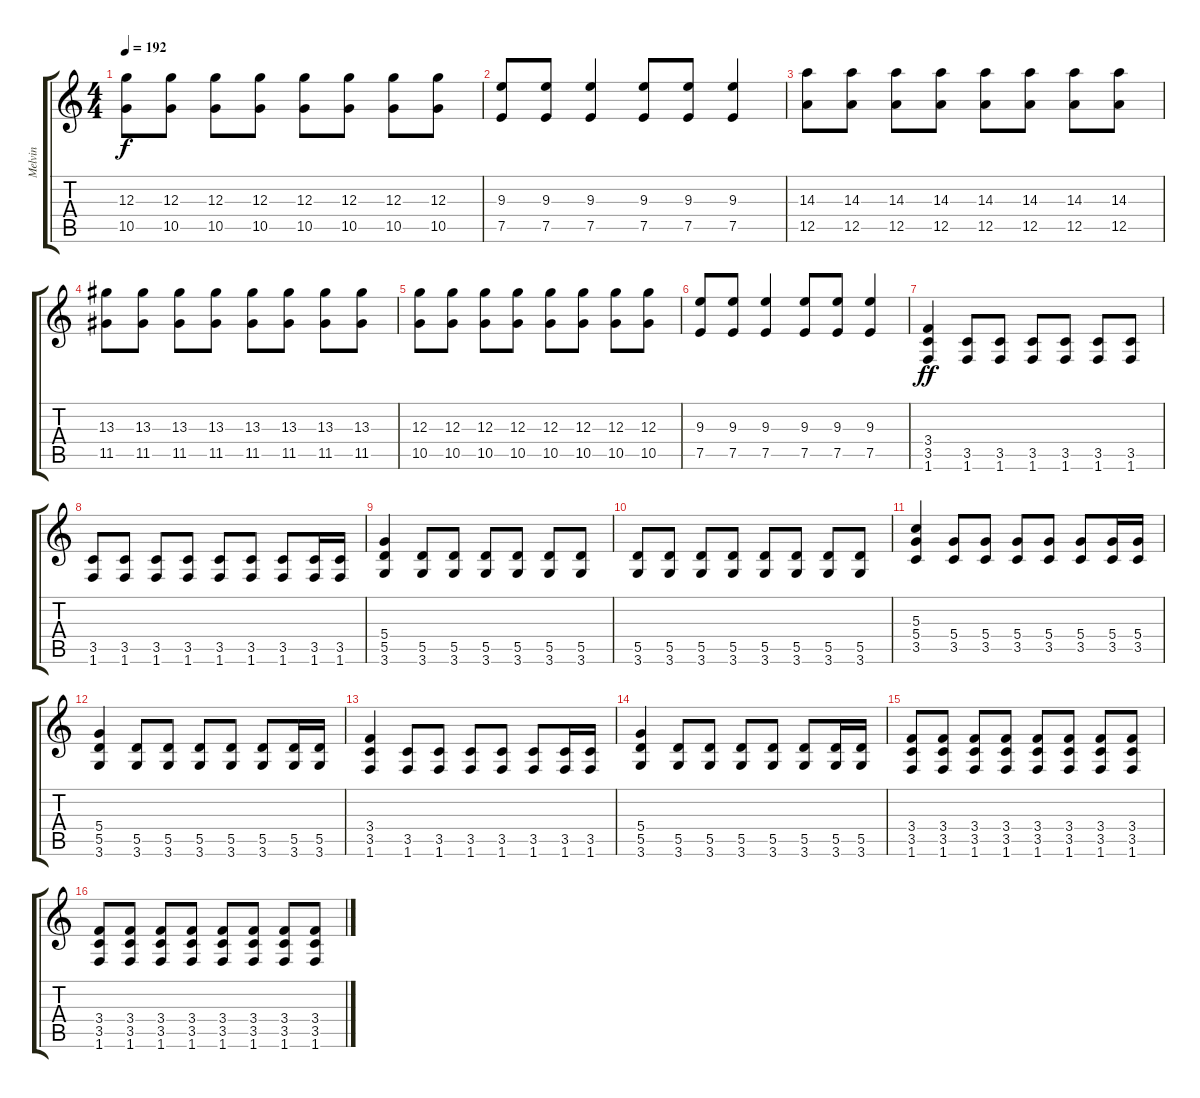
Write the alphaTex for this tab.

\track ("Melvin" "Melvin") {instrument overdrivenguitar}
\staff {score tabs}
\tuning (E4 B3 G3 D3 A2 E2) {hide}
\ts (4 4)
\tempo 192
\clef g2
\ks c
(12.3 10.5).8{dy f} (12.3 10.5).8 (12.3 10.5).8 (12.3 10.5).8 (12.3 10.5).8 (12.3 10.5).8 (12.3 10.5).8 (12.3 10.5).8 |
(9.3 7.5).8 (9.3 7.5).8 (9.3 7.5).4 (9.3 7.5).8 (9.3 7.5).8 (9.3 7.5).4 |
(14.3 12.5).8{volume 16} (14.3 12.5).8 (14.3 12.5).8 (14.3 12.5).8 (14.3 12.5).8 (14.3 12.5).8 (14.3 12.5).8 (14.3 12.5).8 |
(13.3 11.5).8 (13.3 11.5).8 (13.3 11.5).8 (13.3 11.5).8 (13.3 11.5).8 (13.3 11.5).8 (13.3 11.5).8 (13.3 11.5).8 |
(12.3 10.5).8 (12.3 10.5).8 (12.3 10.5).8 (12.3 10.5).8 (12.3 10.5).8 (12.3 10.5).8 (12.3 10.5).8 (12.3 10.5).8 |
(9.3 7.5).8 (9.3 7.5).8 (9.3 7.5).4 (9.3 7.5).8 (9.3 7.5).8 (9.3 7.5).4 |
(3.4 3.5 1.6).4{dy ff} (3.5 1.6).8 (3.5 1.6).8 (3.5 1.6).8 (3.5 1.6).8 (3.5 1.6).8 (3.5 1.6).8 |
(3.5 1.6).8 (3.5 1.6).8 (3.5 1.6).8 (3.5 1.6).8 (3.5 1.6).8 (3.5 1.6).8 (3.5 1.6).8 (3.5 1.6).16 (3.5 1.6).16 |
(5.4 5.5 3.6).4 (5.5 3.6).8 (5.5 3.6).8 (5.5 3.6).8 (5.5 3.6).8 (5.5 3.6).8 (5.5 3.6).8 |
(5.5 3.6).8 (5.5 3.6).8 (5.5 3.6).8 (5.5 3.6).8 (5.5 3.6).8 (5.5 3.6).8 (5.5 3.6).8 (5.5 3.6).8 |
(5.3 5.4 3.5).4 (5.4 3.5).8 (5.4 3.5).8 (5.4 3.5).8 (5.4 3.5).8 (5.4 3.5).8 (5.4 3.5).16 (5.4 3.5).16 |
(5.4 5.5 3.6).4 (5.5 3.6).8 (5.5 3.6).8 (5.5 3.6).8 (5.5 3.6).8 (5.5 3.6).8 (5.5 3.6).16 (5.5 3.6).16 |
(3.4 3.5 1.6).4 (3.5 1.6).8 (3.5 1.6).8 (3.5 1.6).8 (3.5 1.6).8 (3.5 1.6).8 (3.5 1.6).16 (3.5 1.6).16 |
(5.4 5.5 3.6).4 (5.5 3.6).8 (5.5 3.6).8 (5.5 3.6).8 (5.5 3.6).8 (5.5 3.6).8 (5.5 3.6).16 (5.5 3.6).16 |
(3.4 3.5 1.6).8 (3.4 3.5 1.6).8 (3.4 3.5 1.6).8 (3.4 3.5 1.6).8 (3.4 3.5 1.6).8 (3.4 3.5 1.6).8 (3.4 3.5 1.6).8 (3.4 3.5 1.6).8 |
(3.4 3.5 1.6).8 (3.4 3.5 1.6).8 (3.4 3.5 1.6).8 (3.4 3.5 1.6).8 (3.4 3.5 1.6).8 (3.4 3.5 1.6).8 (3.4 3.5 1.6).8 (3.4 3.5 1.6).8
